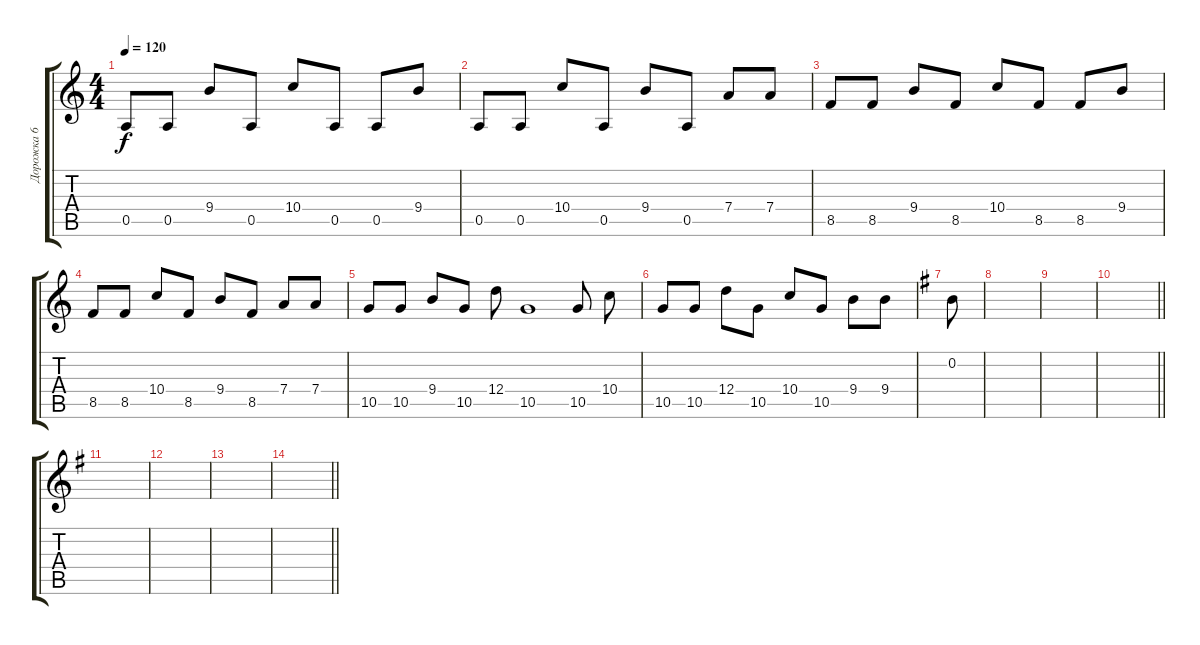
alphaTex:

\track ("Дорожка 6" "Дорожка 6") {instrument distortionguitar}
\staff {score tabs}
\tuning (E4 B3 G3 D3 A2 E2) {hide}
\ts (4 4)
\tempo 120
\clef g2
\ks c
0.5.8{dy f} 0.5.8 9.4.8 0.5.8 10.4.8 0.5.8 0.5.8 9.4.8 |
0.5.8 0.5.8 10.4.8 0.5.8 9.4.8 0.5.8 7.4.8 7.4.8 |
8.5.8 8.5.8 9.4.8 8.5.8 10.4.8 8.5.8 8.5.8 9.4.8 |
8.5.8 8.5.8 10.4.8 8.5.8 9.4.8 8.5.8 7.4.8 7.4.8 |
10.5.8 10.5.8 9.4.8 10.5.8 12.4.8 10.5.1 10.5.8 10.4.8 |
10.5.8 10.5.8 12.4.8 10.5.8 10.4.8 10.5.8 9.4.8 9.4.8 |
\ks g
0.2.8 |
|
|
\barLineRight lightlight
|
|
|
|
\barLineRight lightlight
